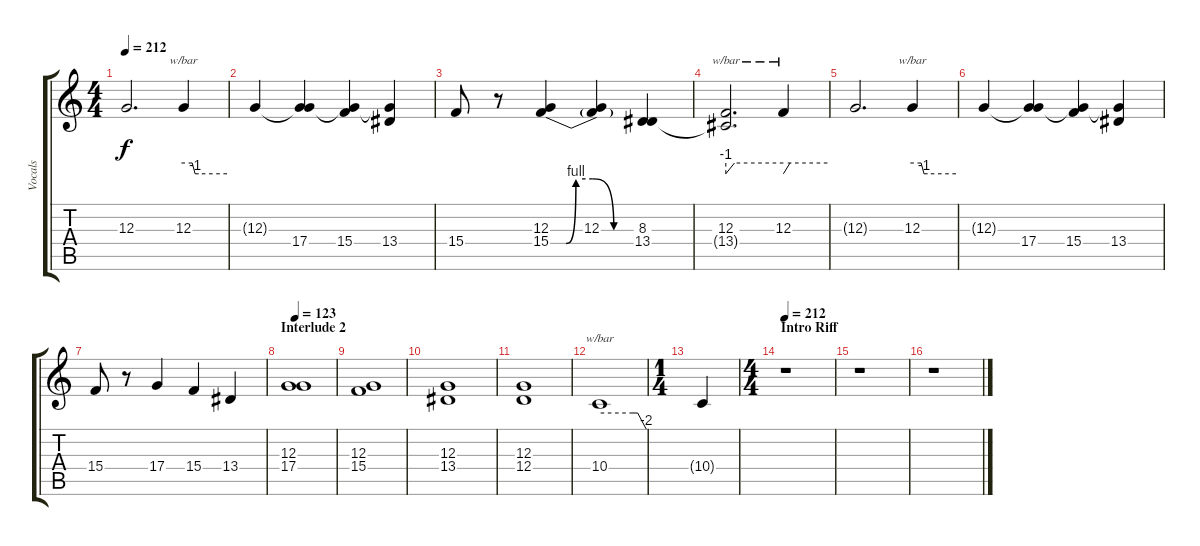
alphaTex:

\track ("Vocals" "Vocals") {instrument viola}
\staff {score tabs}
\tuning (E4 B3 G3 D3 A2 E2) {hide}
\ts (4 4)
\tempo 212
\clef g2
\ks c
12.3{t}.2{d dy f} 12.3.4{tbe (custom default 0 0 12 0 16 -4 21 -4 60 -4)} |
12.3{t}.4 (12.3{t} 17.4).4 (12.3{t} 15.4).4 (12.3{t} 13.4).4 |
15.4.8 r.8 (12.3 15.4{be (custom 0 0 11 0 18 4 30 4 45 0 60 0)}).4 (12.3 15.4{t}).4 (8.3 13.4).4 |
(12.3 13.4{t}).2{d tbe (custom default 0 -4 9 0 60 0)} 12.3.4{tbe (custom default 0 -4 9 0 60 0)} |
12.3{t}.2{d} 12.3.4{tbe (custom default 0 0 12 0 16 -4 21 -4 60 -4)} |
12.3{t}.4 (12.3{t} 17.4).4 (12.3{t} 15.4).4 (12.3{t} 13.4).4 |
15.4.8 r.8 17.4.4 15.4.4 13.4.4 |
\section ("" "Interlude 2")
\tempo 123
(12.3 17.4).1 |
(12.3 15.4).1 |
(12.3 13.4).1 |
(12.3 12.4).1 |
10.4.1{tbe (custom default 0 0 43 0 49 0 60 -8)} |
\ts (1 4)
10.4{t}.4 |
\ts (4 4)
\section ("" "Intro Riff")
\tempo 212
r.1 |
r.1 |
r.1
